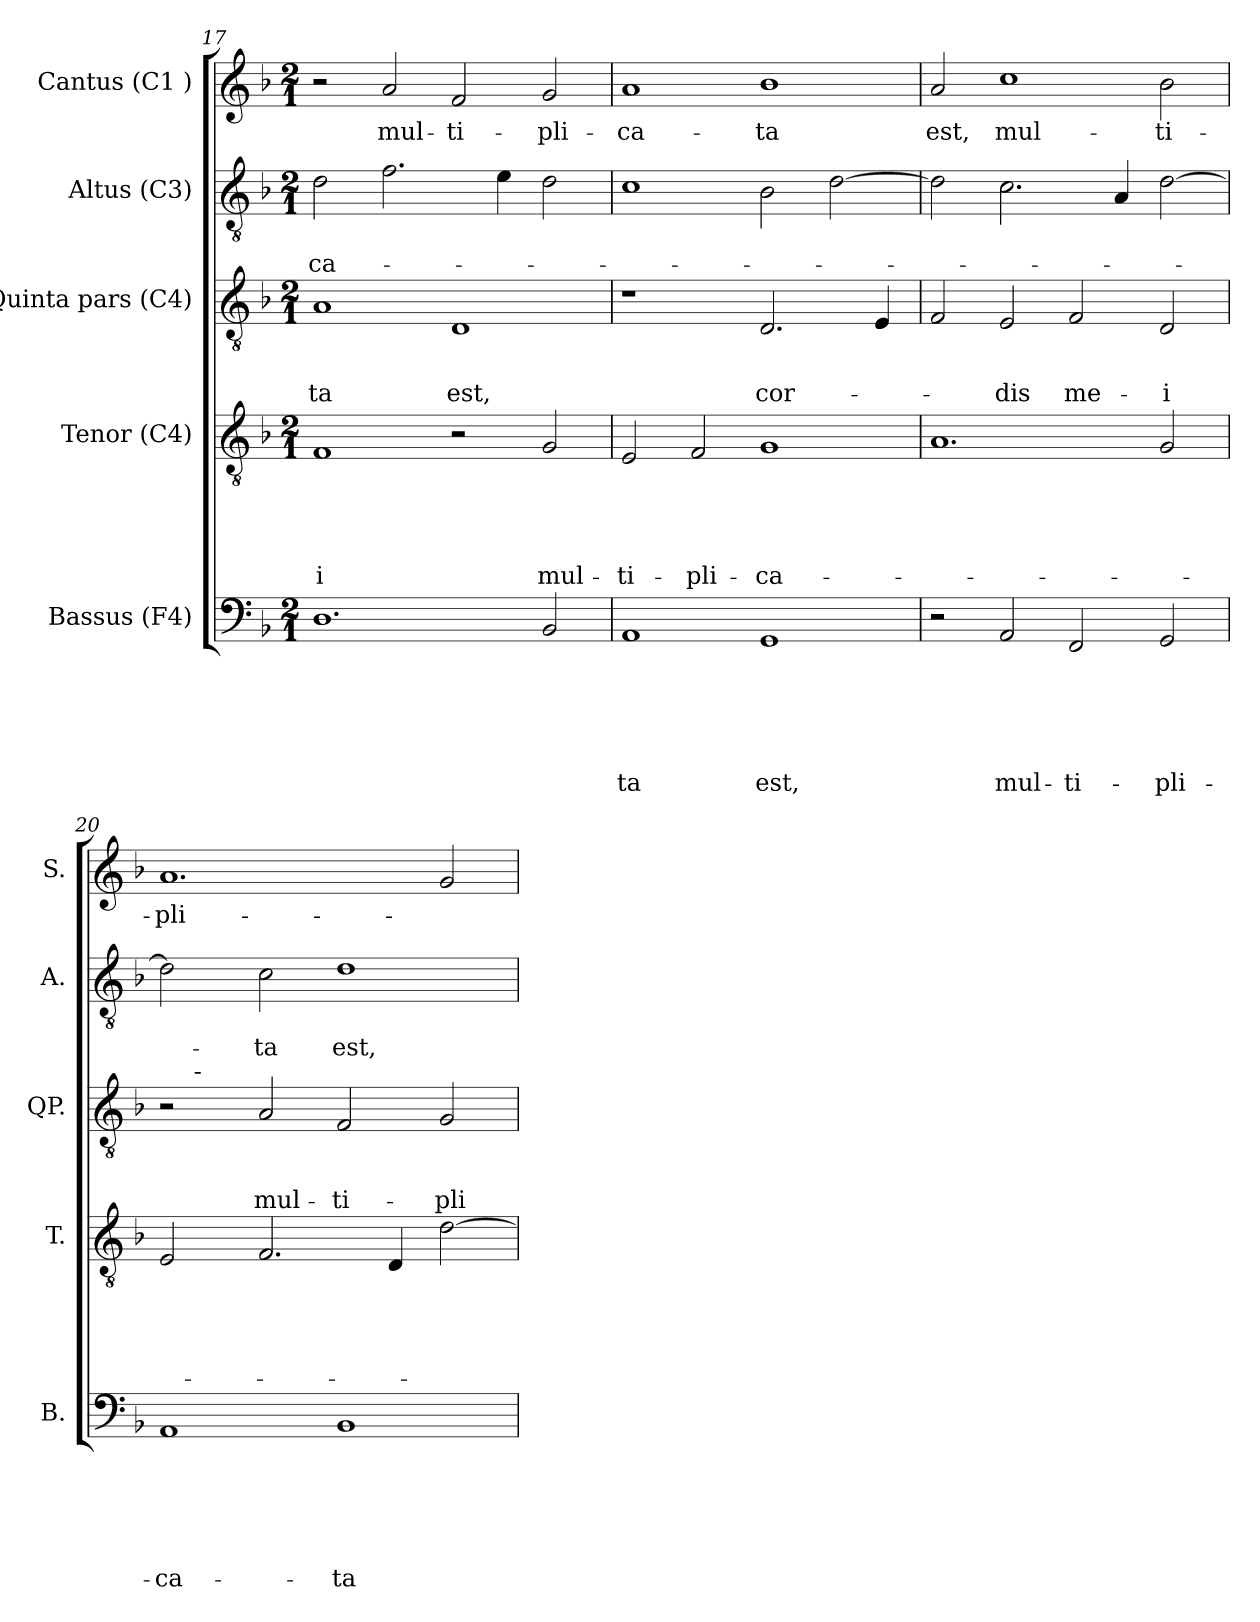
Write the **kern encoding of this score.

**kern	**text	**text	**text	**text	**text	**text	**kern	**text	**text	**text	**text	**text	**kern	**text	**text	**text	**kern	**text	**text	**kern	**text
*part5	*part5	*part5	*part5	*part5	*part5	*part5	*part4	*part4	*part4	*part4	*part4	*part4	*part3	*part3	*part3	*part3	*part2	*part2	*part2	*part1	*part1
*staff5	*staff5	*staff5	*staff5	*staff5	*staff5	*staff5	*staff4	*staff4	*staff4	*staff4	*staff4	*staff4	*staff3	*staff3	*staff3	*staff3	*staff2	*staff2	*staff2	*staff1	*staff1
*I"Bassus (F4)	*	*	*	*	*	*	*I"Tenor (C4)	*	*	*	*	*	*I"Quinta pars (C4)	*	*	*	*I"Altus (C3)	*	*	*I"Cantus (C1 )	*
*I'B.	*	*	*	*	*	*	*I'T.	*	*	*	*	*	*I'QP.	*	*	*	*I'A.	*	*	*I'S.	*
*clefF4	*	*	*	*	*	*	*clefGv2	*	*	*	*	*	*clefGv2	*	*	*	*clefGv2	*	*	*clefG2	*
*k[b-]	*	*	*	*	*	*	*k[b-]	*	*	*	*	*	*k[b-]	*	*	*	*k[b-]	*	*	*k[b-]	*
*F:	*	*	*	*	*	*	*F:	*	*	*	*	*	*F:	*	*	*	*F:	*	*	*F:	*
*M2/1	*	*	*	*	*	*	*M2/1	*	*	*	*	*	*M2/1	*	*	*	*M2/1	*	*	*M2/1	*
=17	=17	=17	=17	=17	=17	=17	=17	=17	=17	=17	=17	=17	=17	=17	=17	=17	=17	=17	=17	=17	=17
!	!	!	!	!	!	!	!	!	!	!	!	!LO:LY:b:rj	!	!	!	!LO:LY:b	!	!	!LO:LY:b	!	!
1.D	.	.	.	.	.	.	1F	.	.	.	.	-i	1A	.	.	-ta	2d\	.	-ca-	2r	.
!	!	!	!	!	!	!	!	!	!	!	!	!	!	!	!	!	!	!	!	!	!LO:LY:b:rj
.	.	.	.	.	.	.	.	.	.	.	.	.	.	.	.	.	2.f\	.	.	2a/	mul-
!	!	!	!	!	!	!	!	!	!	!	!	!	!	!	!	!LO:LY:b	!	!	!	!	!LO:LY:b:rj
.	.	.	.	.	.	.	2r	.	.	.	.	.	1D	.	.	est,	.	.	.	2f/	-ti-
.	.	.	.	.	.	.	.	.	.	.	.	.	.	.	.	.	4e\	.	.	.	.
!	!	!	!	!	!	!	!	!	!	!	!	!LO:LY:b:rj	!	!	!	!	!	!	!	!	!LO:LY:b:rj
2BB-/	.	.	.	.	.	.	2G/	.	.	.	.	mul-	.	.	.	.	2d\	.	.	2g/	-pli-
=18	=18	=18	=18	=18	=18	=18	=18	=18	=18	=18	=18	=18	=18	=18	=18	=18	=18	=18	=18	=18	=18
!	!	!	!	!	!	!LO:LY:b	!	!	!	!	!	!LO:LY:b:rj	!	!	!	!	!	!	!	!	!LO:LY:b:rj
1AA	.	.	.	.	.	-ta	2E/	.	.	.	.	-ti-	1r	.	.	.	1c	.	.	1a	-ca-
!	!	!	!	!	!	!	!	!	!	!	!	!LO:LY:b:rj	!	!	!	!	!	!	!	!	!
.	.	.	.	.	.	.	2F/	.	.	.	.	-pli-	.	.	.	.	.	.	.	.	.
!	!	!	!	!	!	!LO:LY:b	!	!	!	!	!	!LO:LY:b:rj	!	!	!	!LO:LY:b	!	!	!	!	!LO:LY:b:rj
1GG	.	.	.	.	.	est,	1G	.	.	.	.	-ca-	2.D/	.	.	cor-	2B-\	.	.	1b-	-ta
.	.	.	.	.	.	.	.	.	.	.	.	.	.	.	.	.	[>2d\	.	.	.	.
.	.	.	.	.	.	.	.	.	.	.	.	.	4E/	.	.	.	.	.	.	.	.
=19	=19	=19	=19	=19	=19	=19	=19	=19	=19	=19	=19	=19	=19	=19	=19	=19	=19	=19	=19	=19	=19
!	!	!	!	!	!	!	!	!	!	!	!	!	!	!	!	!	!	!	!	!	!LO:LY:b:rj
2r	.	.	.	.	.	.	1.A	.	.	.	.	.	2F/	.	.	.	2d\]	.	.	2a/	est,
!	!	!	!	!	!	!LO:LY:b	!	!	!	!	!	!	!	!	!	!LO:LY:b	!	!	!	!	!LO:LY:b:rj
2AA/	.	.	.	.	.	mul-	.	.	.	.	.	.	2E/	.	.	-dis	2.c\	.	.	1cc	mul-
!	!	!	!	!	!	!LO:LY:b	!	!	!	!	!	!	!	!	!	!LO:LY:b	!	!	!	!	!
2FF/	.	.	.	.	.	-ti-	.	.	.	.	.	.	2F/	.	.	me-	.	.	.	.	.
.	.	.	.	.	.	.	.	.	.	.	.	.	.	.	.	.	4A/	.	.	.	.
!	!	!	!	!	!	!LO:LY:b	!	!	!	!	!	!	!	!	!	!LO:LY:b	!	!	!	!	!LO:LY:b:rj
2GG/	.	.	.	.	.	-pli-	2G/	.	.	.	.	.	2D/	.	.	-i	[<2d\	.	.	2b-\	-ti-
!!LO:LB:g=z
=20	=20	=20	=20	=20	=20	=20	=20	=20	=20	=20	=20	=20	=20	=20	=20	=20	=20	=20	=20	=20	=20
!	!	!	!	!	!	!LO:LY:b	!	!	!	!	!	!	!	!	!	!	!	!	!	!	!LO:LY:b:rj
*	*	*	*	*	*	*	*	*	*	*	*	*	*^	*	*	*	*	*	*	*	*
1AA	.	.	.	.	.	-ca-	2E/	.	.	.	.	.	2r	8ryy	.	.	.	2d\]	.	.	1.a	-pli-
!	!	!	!	!	!	!	!	!	!	!	!	!	!	!LO:TX:a:t=-	!	!	!	!	!	!	!	!
.	.	.	.	.	.	.	.	.	.	.	.	.	.	1...ryy	.	.	.	.	.	.	.	.
!	!	!	!	!	!	!	!	!	!	!	!	!	!	!	!	!	!LO:LY:b	!	!	!LO:LY:b	!	!
.	.	.	.	.	.	.	2.F/	.	.	.	.	.	2A/	.	.	.	mul-	2c\	.	-ta	.	.
!	!	!	!	!	!	!LO:LY:b	!	!	!	!	!	!	!	!	!	!	!LO:LY:b	!	!	!LO:LY:b	!	!
1BB-	.	.	.	.	.	-ta	.	.	.	.	.	.	2F/	.	.	.	-ti-	1d	.	est,	.	.
.	.	.	.	.	.	.	4D/	.	.	.	.	.	.	.	.	.	.	.	.	.	.	.
!	!	!	!	!	!	!	!	!	!	!	!	!	!	!	!	!	!LO:LY:b	!	!	!	!	!
.	.	.	.	.	.	.	[>2d\	.	.	.	.	.	2G/	.	.	.	-pli-	.	.	.	2g/	.
*	*	*	*	*	*	*	*	*	*	*	*	*	*v	*v	*	*	*	*	*	*	*	*
=	=	=	=	=	=	=	=	=	=	=	=	=	=	=	=	=	=	=	=	=	=
*-	*-	*-	*-	*-	*-	*-	*-	*-	*-	*-	*-	*-	*-	*-	*-	*-	*-	*-	*-	*-	*-
